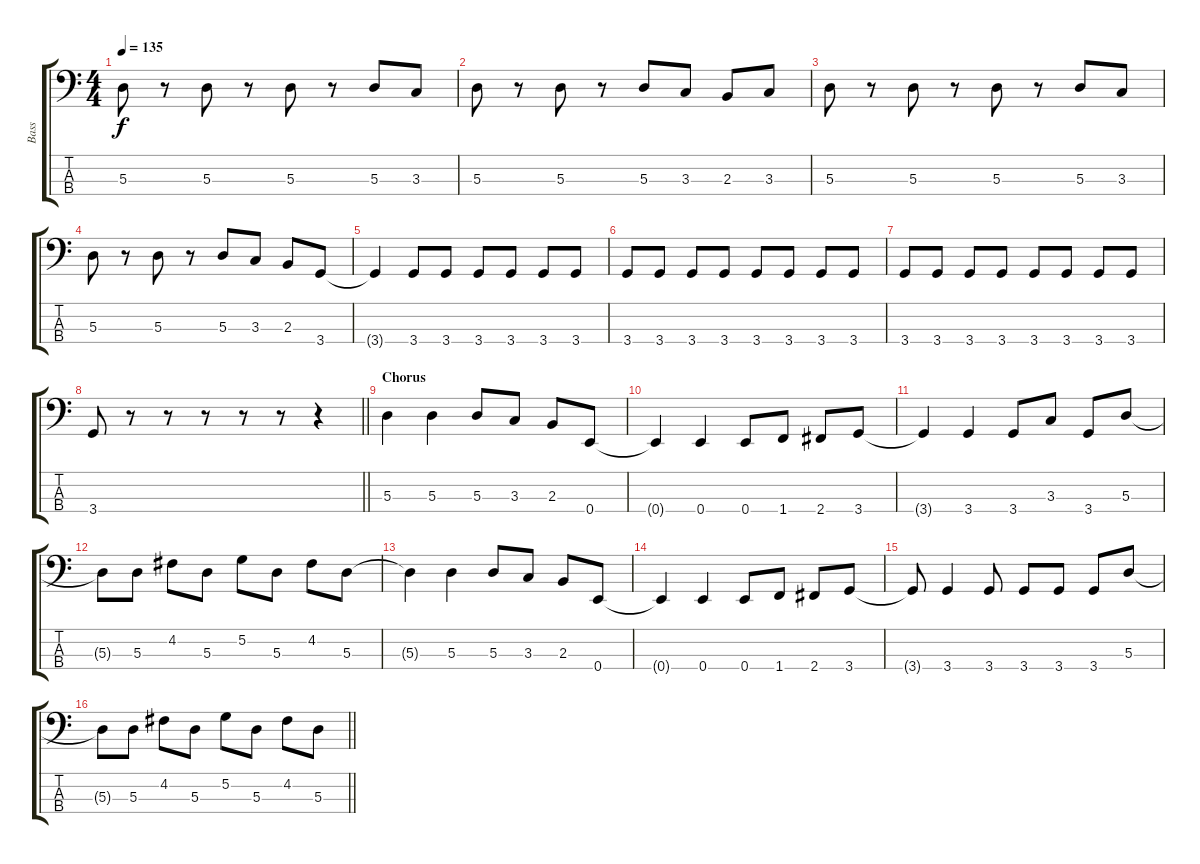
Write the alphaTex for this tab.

\track ("Bass" "Bass") {instrument electricbassfinger}
\staff {score tabs}
\tuning (G2 D2 A1 E1) {hide}
\ts (4 4)
\tempo 135
\clef f4
\ks c
5.3.8{dy f} r.8 5.3.8 r.8 5.3.8 r.8 5.3.8 3.3.8 |
5.3.8 r.8 5.3.8 r.8 5.3.8 3.3.8 2.3.8 3.3.8 |
5.3.8 r.8 5.3.8 r.8 5.3.8 r.8 5.3.8 3.3.8 |
5.3.8 r.8 5.3.8 r.8 5.3.8 3.3.8 2.3.8 3.4.8 |
3.4{t}.4 3.4.8 3.4.8 3.4.8 3.4.8 3.4.8 3.4.8 |
3.4.8 3.4.8 3.4.8 3.4.8 3.4.8 3.4.8 3.4.8 3.4.8 |
3.4.8 3.4.8 3.4.8 3.4.8 3.4.8 3.4.8 3.4.8 3.4.8 |
\barLineRight lightlight
3.4.8 r.8 r.8 r.8 r.8 r.8 r.4 |
\section ("" "Chorus")
5.3.4 5.3.4 5.3.8 3.3.8 2.3.8 0.4.8 |
0.4{t}.4 0.4.4 0.4.8 1.4.8 2.4.8 3.4.8 |
3.4{t}.4 3.4.4 3.4.8 3.3.8 3.4.8 5.3.8 |
5.3{t}.8 5.3.8 4.2.8 5.3.8 5.2.8 5.3.8 4.2.8 5.3.8 |
5.3{t}.4 5.3.4 5.3.8 3.3.8 2.3.8 0.4.8 |
0.4{t}.4 0.4.4 0.4.8 1.4.8 2.4.8 3.4.8 |
3.4{t}.8 3.4.4 3.4.8 3.4.8 3.4.8 3.4.8 5.3.8 |
\barLineRight lightlight
5.3{t}.8 5.3.8 4.2.8 5.3.8 5.2.8 5.3.8 4.2.8 5.3.8
